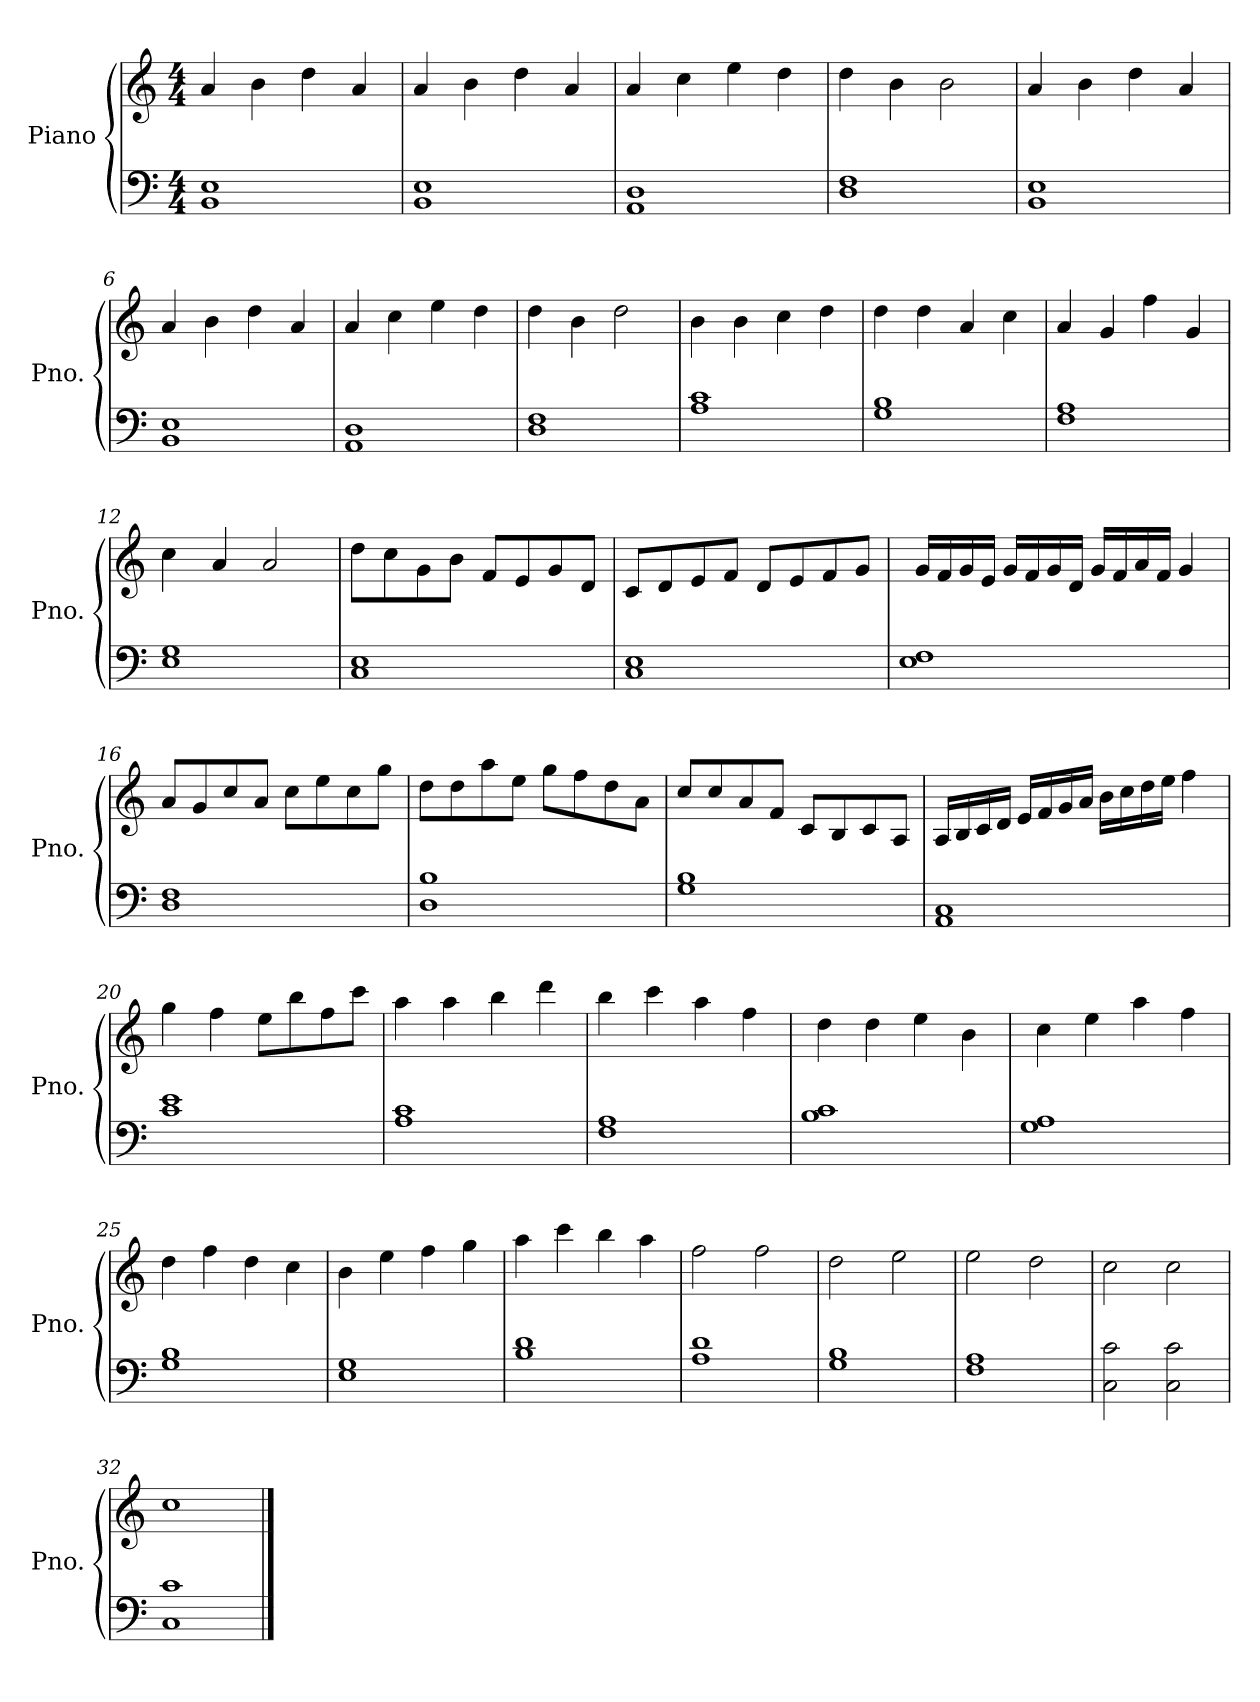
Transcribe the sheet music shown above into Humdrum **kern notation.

**kern	**kern
*part1	*part1
*staff2	*staff1
*I"Piano	*
*I'Pno.	*
*clefF4	*clefG2
*k[]	*k[]
*M4/4	*M4/4
*MM85	*MM85
=1	=1
1BB 1E	4a/
.	4b\
.	4dd\
.	4a/
=2	=2
1BB 1E	4a/
.	4b\
.	4dd\
.	4a/
=3	=3
1AA 1D	4a/
.	4cc\
.	4ee\
.	4dd\
=4	=4
1D 1F	4dd\
.	4b\
.	2b\
=5	=5
1BB 1E	4a/
.	4b\
.	4dd\
.	4a/
=6	=6
1BB 1E	4a/
.	4b\
.	4dd\
.	4a/
=7	=7
1AA 1D	4a/
.	4cc\
.	4ee\
.	4dd\
=8	=8
1D 1F	4dd\
.	4b\
.	2dd\
=9	=9
1A 1c	4b\
.	4b\
.	4cc\
.	4dd\
!!LO:LB:g=z
=10	=10
1G 1B	4dd\
.	4dd\
.	4a/
.	4cc\
=11	=11
1F 1A	4a/
.	4g/
.	4ff\
.	4g/
=12	=12
1E 1G	4cc\
.	4a/
.	2a/
=13	=13
1C 1E	8dd\L
.	8cc\
.	8g\
.	8b\J
.	8f/L
.	8e/
.	8g/
.	8d/J
=14	=14
1C 1E	8c/L
.	8d/
.	8e/
.	8f/J
.	8d/L
.	8e/
.	8f/
.	8g/J
=15	=15
1E 1F	16g/LL
.	16f/
.	16g/
.	16e/JJ
.	16g/LL
.	16f/
.	16g/
.	16d/JJ
.	16g/LL
.	16f/
.	16a/
.	16f/JJ
.	4g/
!!LO:LB:g=z
=16	=16
1D 1F	8a/L
.	8g/
.	8cc/
.	8a/J
.	8cc\L
.	8ee\
.	8cc\
.	8gg\J
=17	=17
1D 1B	8dd\L
.	8dd\
.	8aa\
.	8ee\J
.	8gg\L
.	8ff\
.	8dd\
.	8a\J
=18	=18
1G 1B	8cc/L
.	8cc/
.	8a/
.	8f/J
.	8c/L
.	8B/
.	8c/
.	8A/J
=19	=19
1AA 1C	16A/LL
.	16B/
.	16c/
.	16d/JJ
.	16e/LL
.	16f/
.	16g/
.	16a/JJ
.	16b\LL
.	16cc\
.	16dd\
.	16ee\JJ
.	4ff\
!!LO:LB:g=z
=20	=20
1c 1e	4gg\
.	4ff\
.	8ee\L
.	8bb\
.	8ff\
.	8ccc\J
=21	=21
1A 1c	4aa\
.	4aa\
.	4bb\
.	4ddd\
=22	=22
1F 1A	4bb\
.	4ccc\
.	4aa\
.	4ff\
=23	=23
1B 1c	4dd\
.	4dd\
.	4ee\
.	4b\
=24	=24
1G 1A	4cc\
.	4ee\
.	4aa\
.	4ff\
=25	=25
1G 1B	4dd\
.	4ff\
.	4dd\
.	4cc\
=26	=26
1E 1G	4b\
.	4ee\
.	4ff\
.	4gg\
!!LO:LB:g=z
=27	=27
1B 1d	4aa\
.	4ccc\
.	4bb\
.	4aa\
=28	=28
1A 1d	2ff\
.	2ff\
=29	=29
1G 1B	2dd\
.	2ee\
=30	=30
1F 1A	2ee\
.	2dd\
=31	=31
2C\ 2c\	2cc\
2C\ 2c\	2cc\
=32	=32
1C 1c	1cc
==	==
*-	*-
